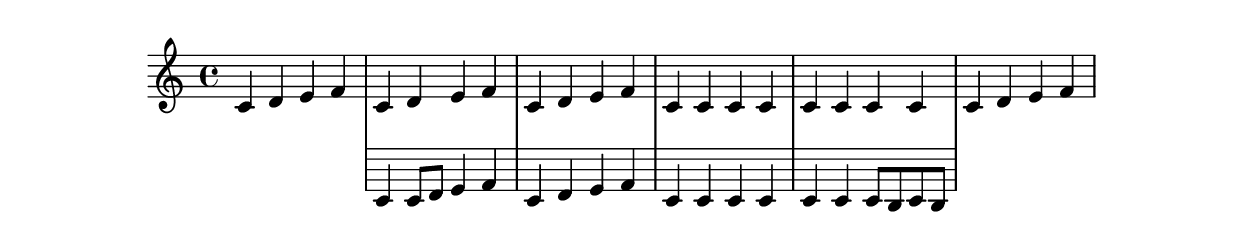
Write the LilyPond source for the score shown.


\version "2.7.32"

\header {

texidoc= "
An additional stave can be typeset in the middle of a score line. 
A new context type is created for the temporary staff to avoid printing 
time and key signatures and clef at the beginning of the extra stave.
"
} 

\score {
   {
    \relative c' {
      \context Staff = One { c4 d e f }
      <<
        {c d e f | c d e f | c c c c | c c c c }
        \context TemporaryStaff = Two { c4 c8 d e4 f | c d e f |
          c c c c | c c c8 b c b |}
      >>
      c4 d e f |
    }
  }
  \layout {
    \context {
      \Score
      \consists Span_bar_engraver
      % Avoid a vertical line at the beginning of the system:
      \remove System_start_delimiter_engraver
      % Incorporate the new context in the hierarchy
      \accepts "TemporaryStaff"
    }
    \context {
      \Staff
      \name "TemporaryStaff"
      \alias "Staff"
      \remove "Clef_engraver"
      \remove "Time_signature_engraver"
      \remove "Key_engraver"
    }
  }
}

